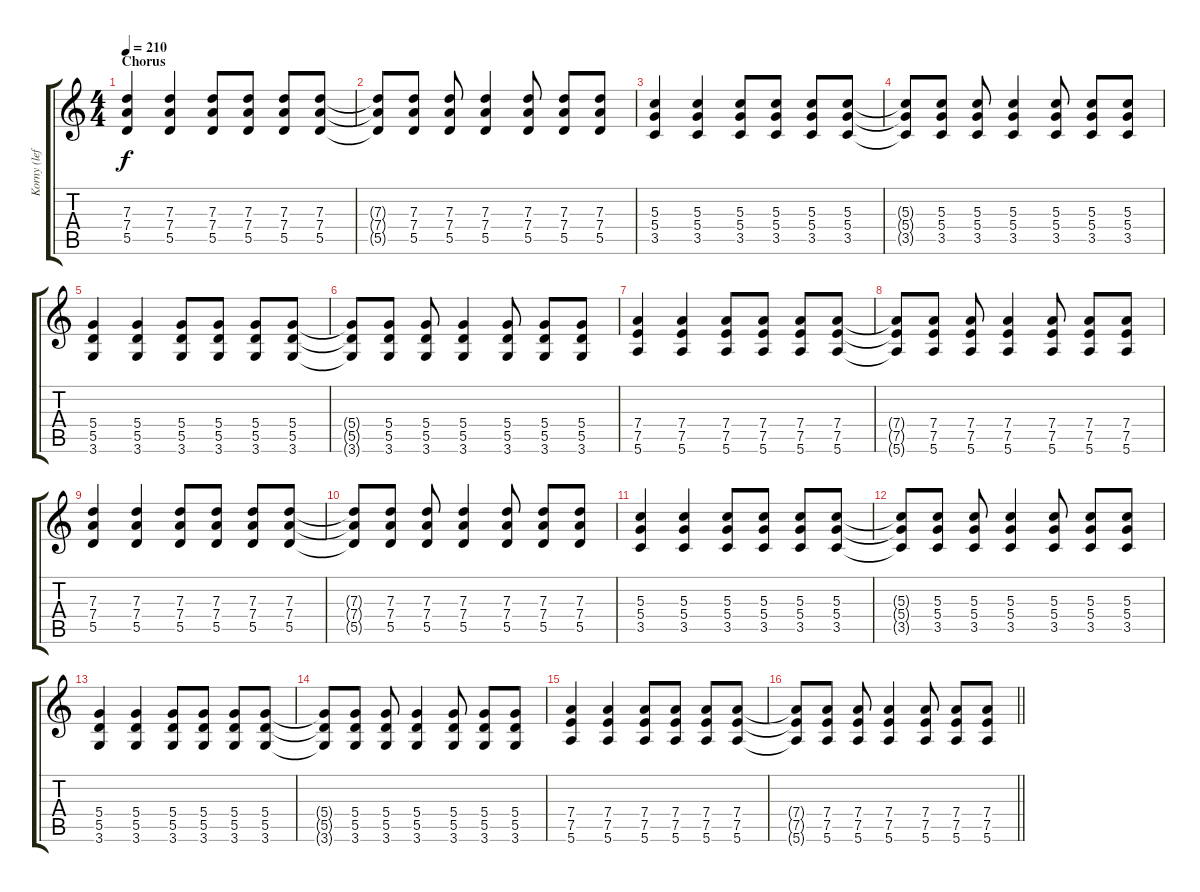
\track ("Korny (left)" "Korny (lef") {instrument distortionguitar}
\staff {score tabs}
\tuning (E4 B3 G3 D3 A2 E2) {hide}
\ts (4 4)
\section ("" "Chorus")
\tempo 210
\clef g2
\ks c
(7.3 7.4 5.5).4{dy f} (7.3 7.4 5.5).4 (7.3 7.4 5.5).8 (7.3 7.4 5.5).8 (7.3 7.4 5.5).8 (7.3 7.4 5.5).8 |
(7.3{t} 7.4{t} 5.5{t}).8 (7.3 7.4 5.5).8 (7.3 7.4 5.5).8 (7.3 7.4 5.5).4 (7.3 7.4 5.5).8 (7.3 7.4 5.5).8 (7.3 7.4 5.5).8 |
(5.3 5.4 3.5).4 (5.3 5.4 3.5).4 (5.3 5.4 3.5).8 (5.3 5.4 3.5).8 (5.3 5.4 3.5).8 (5.3 5.4 3.5).8 |
(5.3{t} 5.4{t} 3.5{t}).8 (5.3 5.4 3.5).8 (5.3 5.4 3.5).8 (5.3 5.4 3.5).4 (5.3 5.4 3.5).8 (5.3 5.4 3.5).8 (5.3 5.4 3.5).8 |
(5.4 5.5 3.6).4 (5.4 5.5 3.6).4 (5.4 5.5 3.6).8 (5.4 5.5 3.6).8 (5.4 5.5 3.6).8 (5.4 5.5 3.6).8 |
(5.4{t} 5.5{t} 3.6{t}).8 (5.4 5.5 3.6).8 (5.4 5.5 3.6).8 (5.4 5.5 3.6).4 (5.4 5.5 3.6).8 (5.4 5.5 3.6).8 (5.4 5.5 3.6).8 |
(7.4 7.5 5.6).4 (7.4 7.5 5.6).4 (7.4 7.5 5.6).8 (7.4 7.5 5.6).8 (7.4 7.5 5.6).8 (7.4 7.5 5.6).8 |
(7.4{t} 7.5{t} 5.6{t}).8 (7.4 7.5 5.6).8 (7.4 7.5 5.6).8 (7.4 7.5 5.6).4 (7.4 7.5 5.6).8 (7.4 7.5 5.6).8 (7.4 7.5 5.6).8 |
(7.3 7.4 5.5).4 (7.3 7.4 5.5).4 (7.3 7.4 5.5).8 (7.3 7.4 5.5).8 (7.3 7.4 5.5).8 (7.3 7.4 5.5).8 |
(7.3{t} 7.4{t} 5.5{t}).8 (7.3 7.4 5.5).8 (7.3 7.4 5.5).8 (7.3 7.4 5.5).4 (7.3 7.4 5.5).8 (7.3 7.4 5.5).8 (7.3 7.4 5.5).8 |
(5.3 5.4 3.5).4 (5.3 5.4 3.5).4 (5.3 5.4 3.5).8 (5.3 5.4 3.5).8 (5.3 5.4 3.5).8 (5.3 5.4 3.5).8 |
(5.3{t} 5.4{t} 3.5{t}).8 (5.3 5.4 3.5).8 (5.3 5.4 3.5).8 (5.3 5.4 3.5).4 (5.3 5.4 3.5).8 (5.3 5.4 3.5).8 (5.3 5.4 3.5).8 |
(5.4 5.5 3.6).4 (5.4 5.5 3.6).4 (5.4 5.5 3.6).8 (5.4 5.5 3.6).8 (5.4 5.5 3.6).8 (5.4 5.5 3.6).8 |
(5.4{t} 5.5{t} 3.6{t}).8 (5.4 5.5 3.6).8 (5.4 5.5 3.6).8 (5.4 5.5 3.6).4 (5.4 5.5 3.6).8 (5.4 5.5 3.6).8 (5.4 5.5 3.6).8 |
(7.4 7.5 5.6).4 (7.4 7.5 5.6).4 (7.4 7.5 5.6).8 (7.4 7.5 5.6).8 (7.4 7.5 5.6).8 (7.4 7.5 5.6).8 |
\barLineRight lightlight
(7.4{t} 7.5{t} 5.6{t}).8 (7.4 7.5 5.6).8 (7.4 7.5 5.6).8 (7.4 7.5 5.6).4 (7.4 7.5 5.6).8 (7.4 7.5 5.6).8 (7.4 7.5 5.6).8
